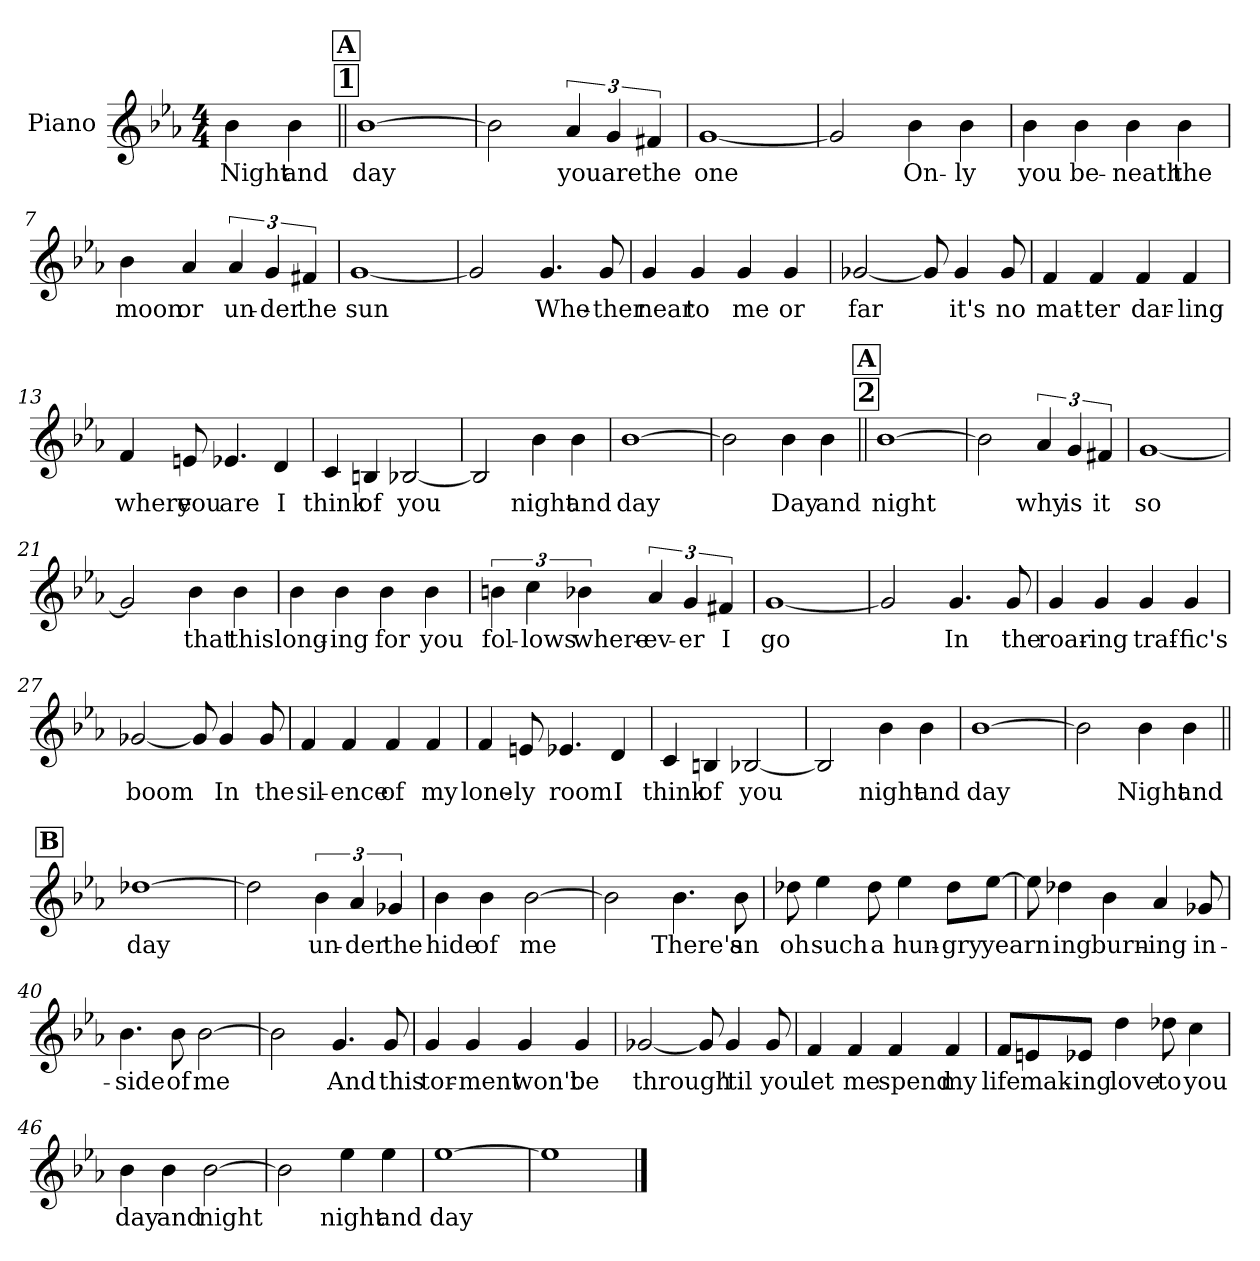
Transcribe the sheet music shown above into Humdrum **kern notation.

**kern	**text
*part1	*part1
*staff1	*staff1
*I"Piano	*
*I'Pno.	*
*clefG2	*
*k[b-e-a-]	*
*M4/4	*
=1	=1
4b-\	Night
4b-\	and
!!LO:REH:place=s1:a:t=1
!!LO:REH:place=s1:a:fs=14:t=A
=2||	=2||
[1b-	day
=3	=3
2b-\]	.
6a-/	you
6g/	are
6f#X/	the
=4	=4
[1g	one
=5	=5
2g/]	.
4b-\	On-
4b-\	-ly
!!LO:LB:g=z
=6	=6
4b-\	you
4b-\	be-
4b-\	-neath
4b-\	the
=7	=7
4b-\	moon
4a-/	or
6a-/	un-
6g/	-der
6f#X/	the
=8	=8
[1g	sun
=9	=9
2g/]	.
4.g/	Whe-
8g/	-ther
!!LO:LB:g=z
=10	=10
4g/	near
4g/	to
4g/	me
4g/	or
=11	=11
[2g-X/	far
8g-/]	.
4g-/	it's
8g-/	no
=12	=12
4f/	mat-
4f/	-ter
4f/	dar-
4f/	-ling
=13	=13
4f/	where
8en/	you
4.e-X/	are
4d/	I
!!LO:LB:g=z
=14	=14
4c/	think
4Bn/	of
[2B-X/	you
=15	=15
2B-/]	.
4b-\	night
4b-\	and
=16	=16
[1b-	day
=17	=17
2b-\]	.
4b-\	Day
4b-\	and
!!LO:LB:g=z
!!LO:REH:place=s1:a:t=2
!!LO:REH:place=s1:a:fs=14:t=A
=18||	=18||
[1b-	night
=19	=19
2b-\]	.
6a-/	why
6g/	is
6f#X/	it
=20	=20
[1g	so
=21	=21
2g/]	.
4b-\	that
4b-\	this
!!LO:LB:g=z
=22	=22
4b-\	long-
4b-\	-ing
4b-\	for
4b-\	you
=23	=23
6bn\	fol-
6cc\	-lows
6b-X\	where-
6a-/	ev-
6g/	-er
6f#X/	I
=24	=24
[1g	go
=25	=25
2g/]	.
4.g/	In
8g/	the
!!LO:LB:g=z
=26	=26
4g/	roar-
4g/	-ing
4g/	traf-
4g/	-fic's
=27	=27
[2g-X/	boom
8g-/]	.
4g-/	In
8g-/	the
=28	=28
4f/	sil-
4f/	-ence
4f/	of
4f/	my
=29	=29
4f/	lone-
8en/	-ly
4.e-X/	room
4d/	I
!!LO:LB:g=z
=30	=30
4c/	think
4Bn/	of
[2B-X/	you
=31	=31
2B-/]	.
4b-\	night
4b-\	and
=32	=32
[1b-	day
=33	=33
2b-\]	.
4b-\	Night
4b-\	and
!!LO:PB:g=z
!!LO:REH:place=s1:a:fs=14:t=B
=34||	=34||
[1dd-X	day
=35	=35
2dd-\]	.
6b-\	un-
6a-/	-der
6g-X/	the
=36	=36
4b-\	hide
4b-\	of
[2b-\	me
=37	=37
2b-\]	.
4.b-\	There's
8b-\	an
!!LO:LB:g=z
=38	=38
8dd-X\	oh
4ee-\	such
8dd-\	a
4ee-\	hun-
8dd-\L	-gry
[8ee-\J	yearn
=39	=39
8ee-\]	.
4dd-X\	ing
4b-\	burn-
4a-/	-ing
8g-X/	in-
=40	=40
4.b-\	-side
8b-\	of
[2b-\	me
=41	=41
2b-\]	.
4.g/	And
8g/	this
!!LO:LB:g=z
=42	=42
4g/	tor-
4g/	-ment
4g/	won't
4g/	be
=43	=43
[2g-X/	through
8g-/]	.
4g-/	'til
8g-/	you
=44	=44
4f/	let
4f/	me
4f/	spend
4f/	my
=45	=45
8f/L	life
8en/	mak-
8e-X/J	-ing
4dd\	love
8dd-X\	to
4cc\	you
!!LO:LB:g=z
=46	=46
4b-\	day
4b-\	and
[2b-\	night
=47	=47
2b-\]	.
4ee-\	night
4ee-\	and
=48	=48
[1ee-	day
=49	=49
1ee-]	.
==	==
*-	*-
